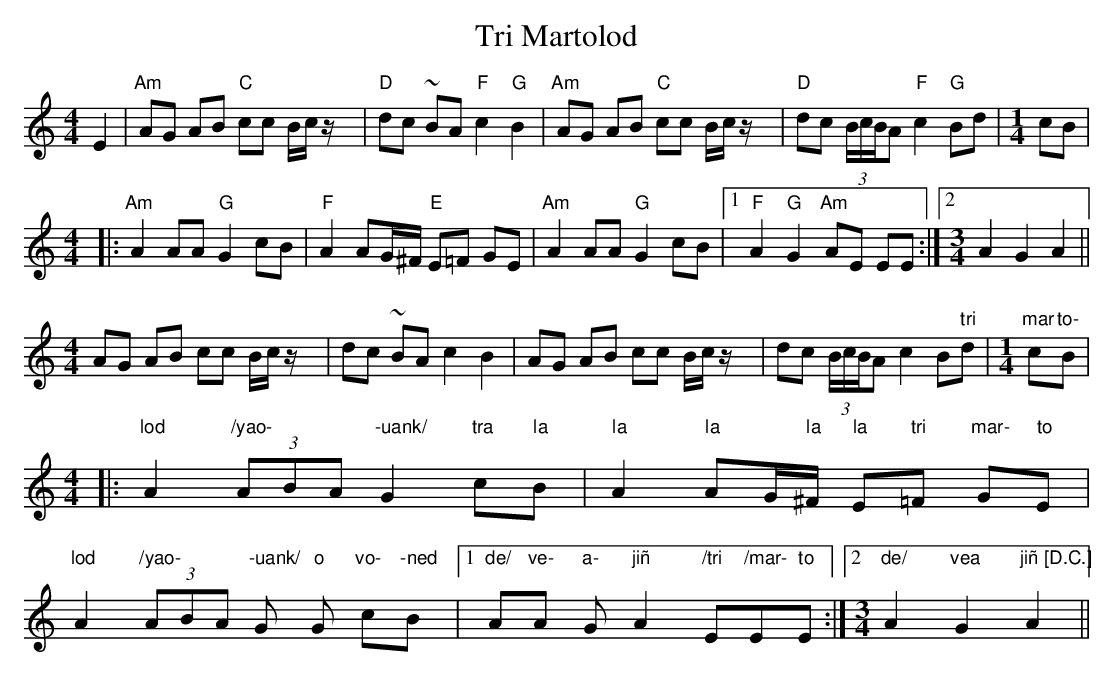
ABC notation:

X:1
T: Tri Martolod
M: 4/4
L: 1/8
K: Amin
E2|"Am"AG AB "C"cc /B/c/ z/x/|"D"dc ~BA "F"c2 "G"B2|"Am"AG AB "C"cc /B/c/ z/x/|"D"dc (3/B/c/B/A "F"c2 "G"Bd|[M:1/4]cB|
M:4/4
|:"Am"A2 AA "G"G2 cB|"F"A2 AG/^F/ "E"E=F GE|"Am"A2 AA "G"G2 cB|1 "F"A2 "G"G2 "Am"AE EE:|2 [M:3/4] A2 G2 A2||
M:4/4
AG AB cc /B/c/ z/x/|dc ~BA c2 B2|AG AB cc /B/c/ z/x/|dc (3/B/c/B/A c2 B"tri"d|[M:1/4]"mar"c"to-"B|
M:4/4
|:"lod"A2"/yao-" (3ABA "-uank/"G2 "tra"c"la"B|"la"A2 "la"AG/"la"^F/"la" E"tri"=F "mar-"G"to"E|
"lod"A2 "/yao-"(3ABA "-uank/"G "o"G "vo-"c"-ned"B|1 "de/"A"ve-"A "a-"G"jiñ"A2 "/tri"E"/mar-"E"to"E:|2 [M:3/4] "de/"A2 "vea"G2 "jiñ [D.C.]"A2||
